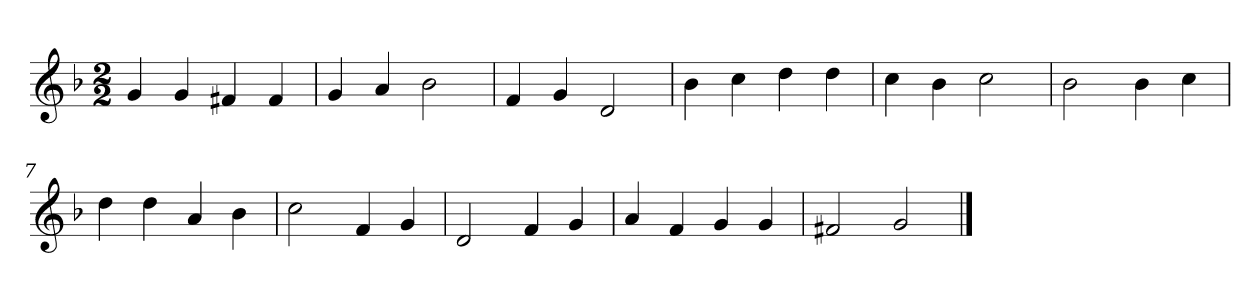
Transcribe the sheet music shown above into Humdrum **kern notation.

**kern
*part1
*staff1
*k[b-]
*M2/2
*MM120
=1
4g
4g
4f#X
4f#
=2
4g
4a
2b-
=3
4f
4g
2d
=4
4b-
4cc
4dd
4dd
=5
4cc
4b-
2cc
=6
2b-
4b-
4cc
=7
4dd
4dd
4a
4b-
=8
2cc
4f
4g
=9
2d
4f
4g
=10
4a
4f
4g
4g
=11
2f#X
2g
==
*-
